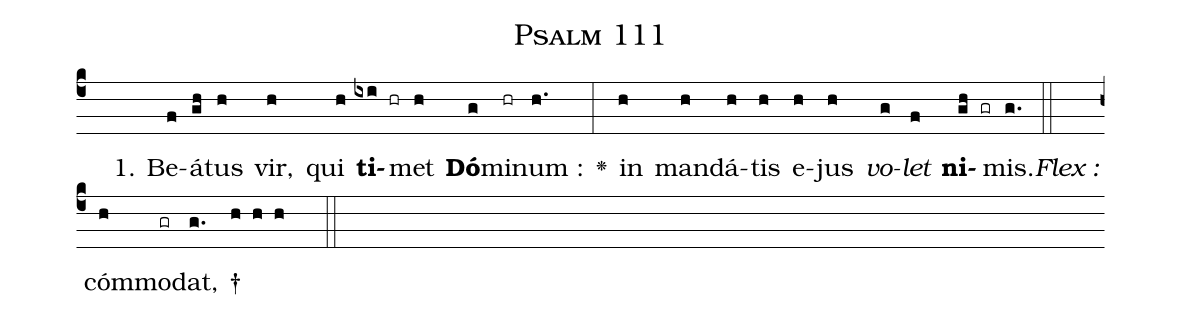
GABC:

name: Psalm 111;
office-part: 3rd psalm;
%%
% The syntax in this part is called gabc. Please refer to http://home.gna.org/gregorio/gabc/#basis

(c4)()() 1. Be(f)á(gh)tus(h) vir,(h) qui(h) <b>ti</b>(ixi hr)met(h) <b>Dó</b>(g)mi(hr)num :(h.) <v>\greheightstar</v>(:) in(h) man(h)dá(h)tis(h) e(h)jus(h) <i>vo</i>(g)<i>let</i>(f) <b>ni</b>(gh gr)mis.(g.) (::)
<i>Flex :</i>()  cóm(h)mo(gr)dat,(g.) †(h h h  ::)

%E(h) u(h) o(g) u(f) a(gh) e.(g.) (::)
